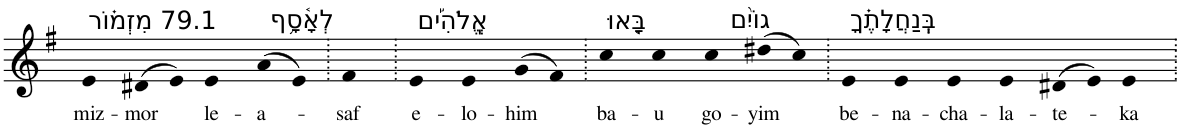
**kern	**text
*part1	*part1
*staff1	*staff1
*I"Piano	*
*I'Pno	*
*clefG2	*
*k[f#]	*
*G:	*
=1	=1
!LO:TX:a:t=79.1 מִזְמ֗וֹר	!
!	!LO:LY:b
4e	miz-
!	!LO:LY:b
(>8d#X	-mor
8e)	.
!LO:TX:a:t=לְאָ֫סָ֥ף	!
!	!LO:LY:b
4e	le-
!	!LO:LY:b
(>8a	-a-
8e)	.
=2.	=2.
!	!LO:LY:b
4f#	-saf
=3.	=3.
!LO:TX:a:t=אֱֽלֹהִ֡ים	!
!	!LO:LY:b
4e	e-
!	!LO:LY:b
4e	-lo-
!	!LO:LY:b
(>8g	-him
8f#)	.
=4.	=4.
!LO:TX:a:t=בָּ֤אוּ	!
!	!LO:LY:b
4cc	ba-
!	!LO:LY:b
4cc	-u
!LO:TX:a:t=גוֹיִ֨ם	!
!	!LO:LY:b
4cc	go-
!	!LO:LY:b
(>8dd#X	-yim
8cc)	.
=5.	=5.
!LO:TX:a:t=בְּֽנַחֲלָתֶ֗ךָ	!
!	!LO:LY:b
4e	be-
!	!LO:LY:b
4e	-na-
!	!LO:LY:b
4e	-cha-
!	!LO:LY:b
4e	-la-
!	!LO:LY:b
(>8d#X	-te-
8e)	.
!	!LO:LY:b
4e	-ka
=.	=.
*-	*-
